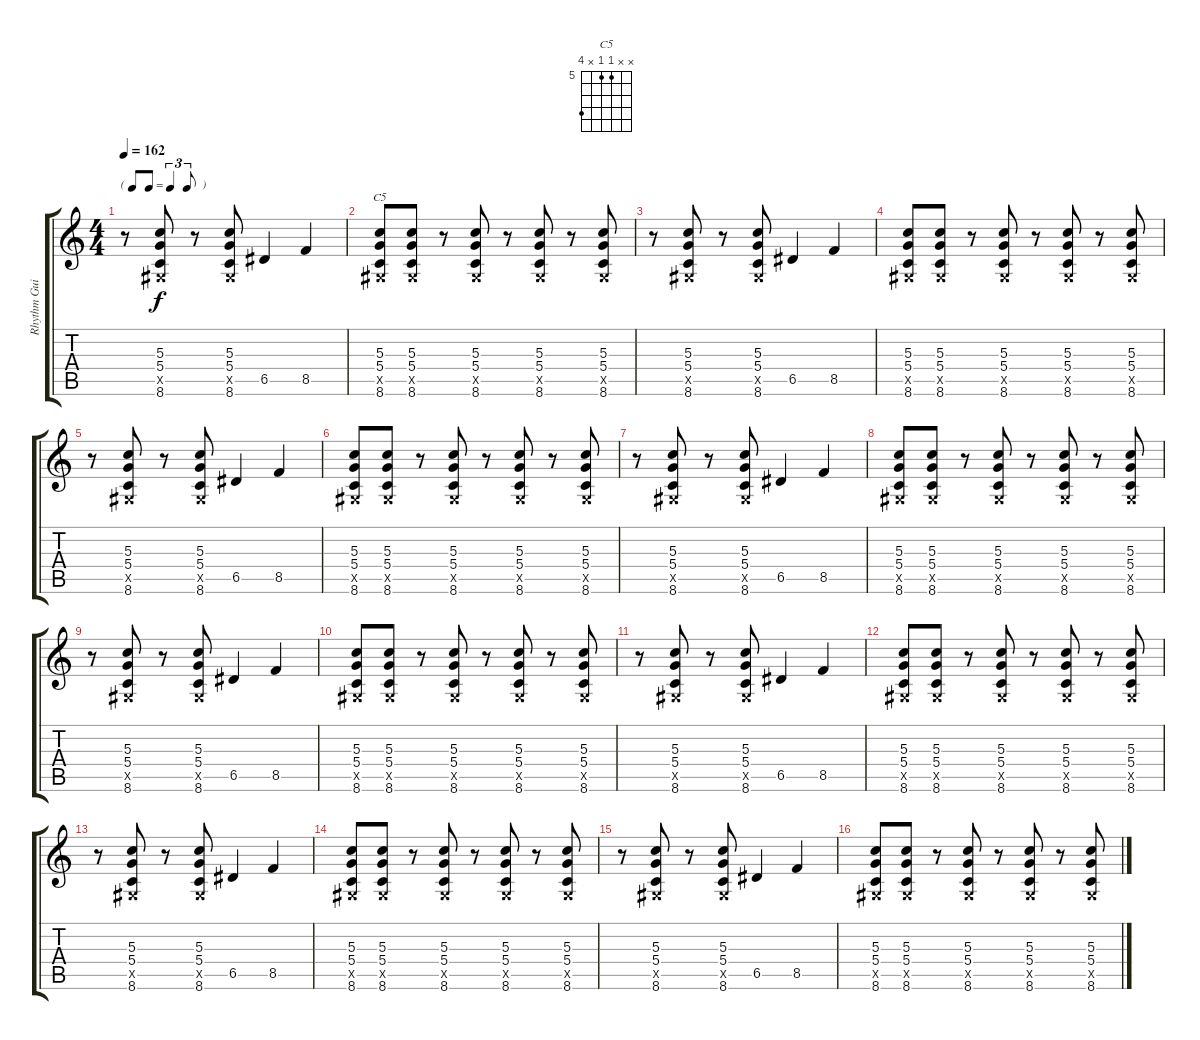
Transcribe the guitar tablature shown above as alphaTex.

\track ("Rhythm Guitar (Left)" "Rhythm Gui") {instrument distortionguitar}
\staff {score tabs}
\tuning (E4 B3 G3 D3 A2 E2) {hide}
\chord ("C5" x x 5 5 x 8) {firstfret 5}
\ts (4 4)
\tf triplet8th
\tempo 162
\clef g2
\ks c
r.8{dy f} (5.3 5.4 -1.5{x} 8.6).8 r.8 (5.3 5.4 -1.5{x} 8.6).8 6.5.4 8.5.4 |
(5.3 5.4 -1.5{x} 8.6).8{ch "C5"} (5.3 5.4 -1.5{x} 8.6).8 r.8 (5.3 5.4 -1.5{x} 8.6).8 r.8 (5.3 5.4 -1.5{x} 8.6).8 r.8 (5.3 5.4 -1.5{x} 8.6).8 |
r.8 (5.3 5.4 -1.5{x} 8.6).8 r.8 (5.3 5.4 -1.5{x} 8.6).8 6.5.4 8.5.4 |
(5.3 5.4 -1.5{x} 8.6).8 (5.3 5.4 -1.5{x} 8.6).8 r.8 (5.3 5.4 -1.5{x} 8.6).8 r.8 (5.3 5.4 -1.5{x} 8.6).8 r.8 (5.3 5.4 -1.5{x} 8.6).8 |
r.8 (5.3 5.4 -1.5{x} 8.6).8 r.8 (5.3 5.4 -1.5{x} 8.6).8 6.5.4 8.5.4 |
(5.3 5.4 -1.5{x} 8.6).8 (5.3 5.4 -1.5{x} 8.6).8 r.8 (5.3 5.4 -1.5{x} 8.6).8 r.8 (5.3 5.4 -1.5{x} 8.6).8 r.8 (5.3 5.4 -1.5{x} 8.6).8 |
r.8 (5.3 5.4 -1.5{x} 8.6).8 r.8 (5.3 5.4 -1.5{x} 8.6).8 6.5.4 8.5.4 |
(5.3 5.4 -1.5{x} 8.6).8 (5.3 5.4 -1.5{x} 8.6).8 r.8 (5.3 5.4 -1.5{x} 8.6).8 r.8 (5.3 5.4 -1.5{x} 8.6).8 r.8 (5.3 5.4 -1.5{x} 8.6).8 |
r.8 (5.3 5.4 -1.5{x} 8.6).8 r.8 (5.3 5.4 -1.5{x} 8.6).8 6.5.4 8.5.4 |
(5.3 5.4 -1.5{x} 8.6).8 (5.3 5.4 -1.5{x} 8.6).8 r.8 (5.3 5.4 -1.5{x} 8.6).8 r.8 (5.3 5.4 -1.5{x} 8.6).8 r.8 (5.3 5.4 -1.5{x} 8.6).8 |
r.8 (5.3 5.4 -1.5{x} 8.6).8 r.8 (5.3 5.4 -1.5{x} 8.6).8 6.5.4 8.5.4 |
(5.3 5.4 -1.5{x} 8.6).8 (5.3 5.4 -1.5{x} 8.6).8 r.8 (5.3 5.4 -1.5{x} 8.6).8 r.8 (5.3 5.4 -1.5{x} 8.6).8 r.8 (5.3 5.4 -1.5{x} 8.6).8 |
r.8 (5.3 5.4 -1.5{x} 8.6).8 r.8 (5.3 5.4 -1.5{x} 8.6).8 6.5.4 8.5.4 |
(5.3 5.4 -1.5{x} 8.6).8 (5.3 5.4 -1.5{x} 8.6).8 r.8 (5.3 5.4 -1.5{x} 8.6).8 r.8 (5.3 5.4 -1.5{x} 8.6).8 r.8 (5.3 5.4 -1.5{x} 8.6).8 |
r.8 (5.3 5.4 -1.5{x} 8.6).8 r.8 (5.3 5.4 -1.5{x} 8.6).8 6.5.4 8.5.4 |
(5.3 5.4 -1.5{x} 8.6).8 (5.3 5.4 -1.5{x} 8.6).8 r.8 (5.3 5.4 -1.5{x} 8.6).8 r.8 (5.3 5.4 -1.5{x} 8.6).8 r.8 (5.3 5.4 -1.5{x} 8.6).8
